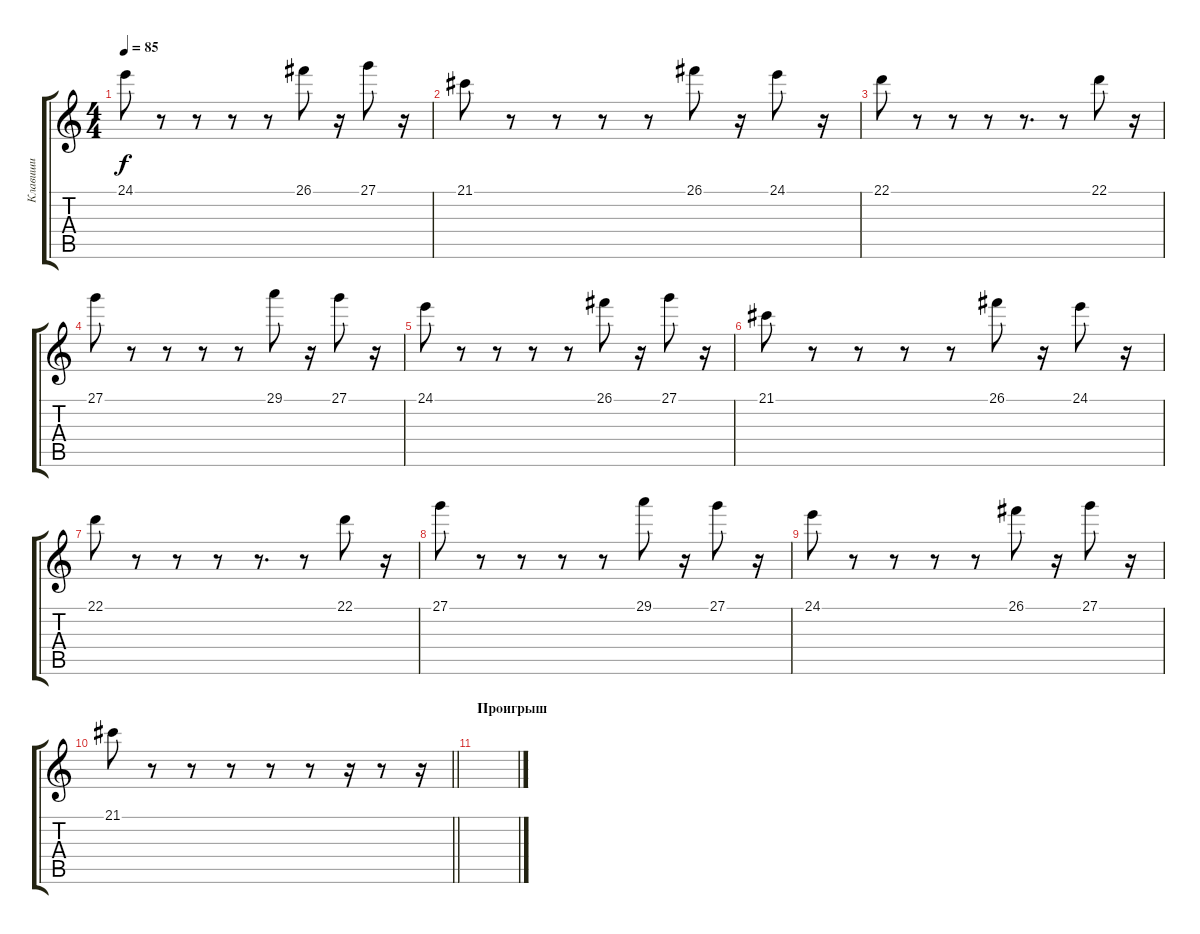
\track ("Клавиши" "Клавиши") {instrument electricgrandpiano}
\staff {score tabs}
\tuning (E4 B3 G3 D3 A2 E2) {hide}
\ts (4 4)
\tempo 85
\clef g2
\ks c
24.1.8{dy f} r.8 r.8 r.8 r.8 26.1.8 r.16 27.1.8 r.16 |
21.1.8 r.8 r.8 r.8 r.8 26.1.8 r.16 24.1.8 r.16 |
22.1.8 r.8 r.8 r.8 r.8{d} r.8 22.1.8 r.16 |
27.1.8 r.8 r.8 r.8 r.8 29.1.8 r.16 27.1.8 r.16 |
24.1.8 r.8 r.8 r.8 r.8 26.1.8 r.16 27.1.8 r.16 |
21.1.8 r.8 r.8 r.8 r.8 26.1.8 r.16 24.1.8 r.16 |
22.1.8 r.8 r.8 r.8 r.8{d} r.8 22.1.8 r.16 |
27.1.8 r.8 r.8 r.8 r.8 29.1.8 r.16 27.1.8 r.16 |
24.1.8 r.8 r.8 r.8 r.8 26.1.8 r.16 27.1.8 r.16 |
\barLineRight lightlight
21.1.8 r.8 r.8 r.8 r.8 r.8 r.16 r.8 r.16 |
\section ("" "Проигрыш")
